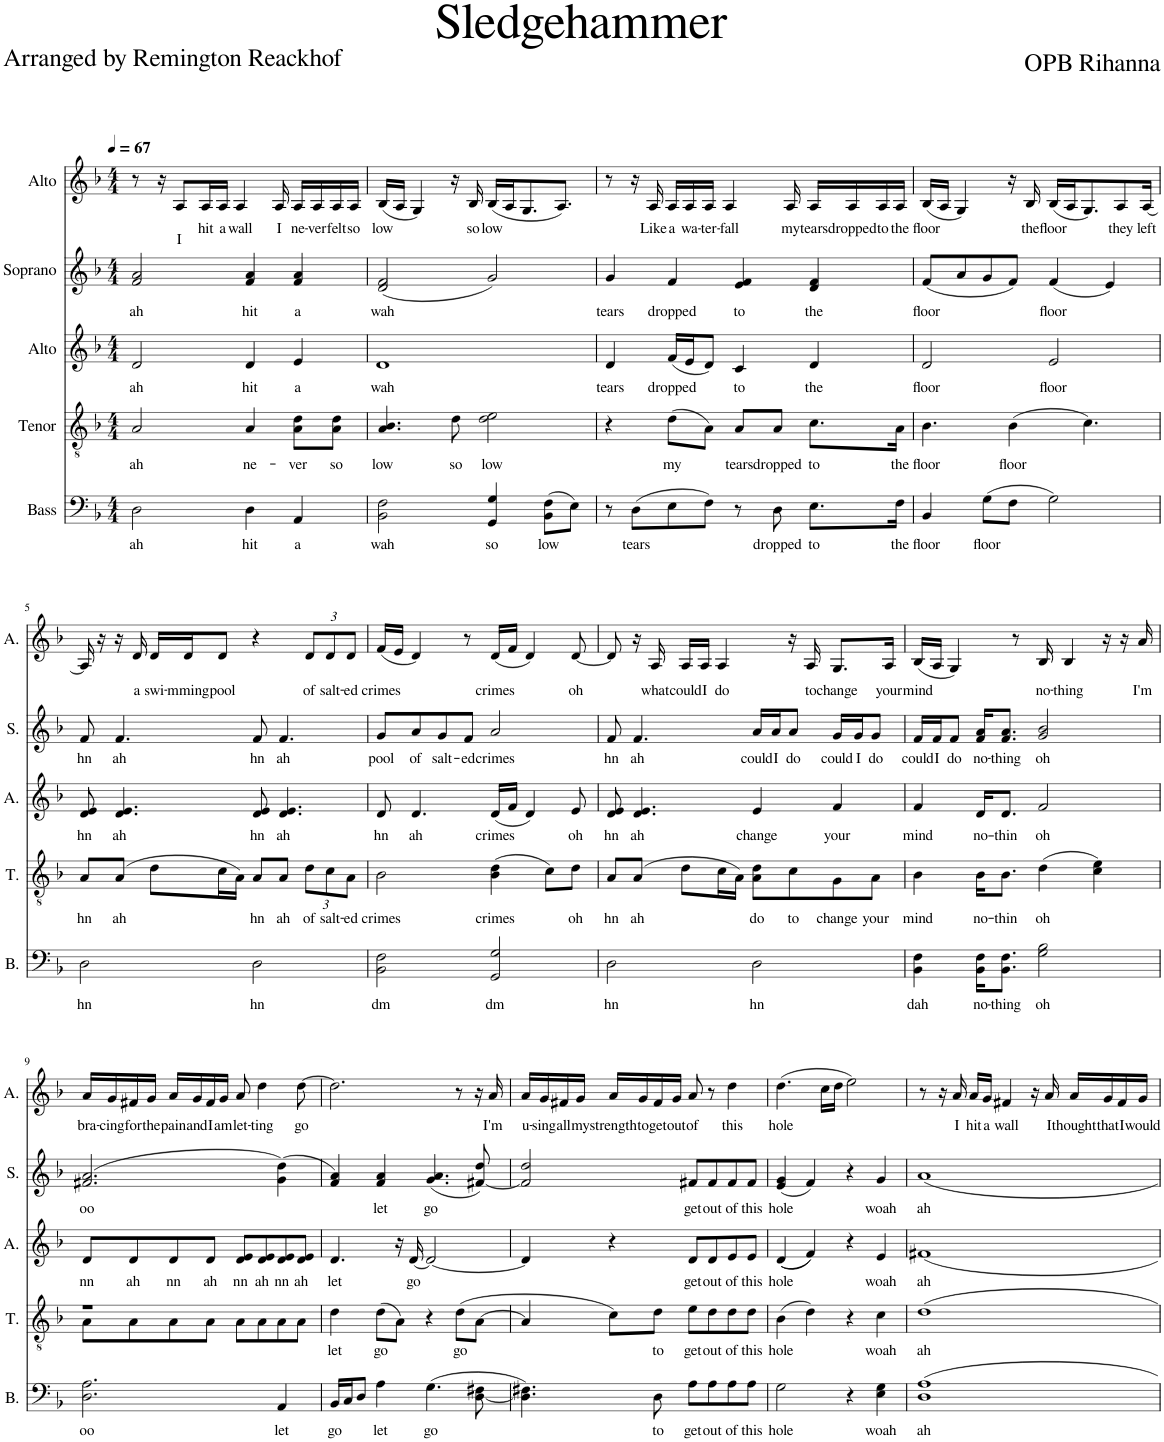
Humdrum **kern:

**kern	**text	**kern	**text	**kern	**text	**kern	**text	**kern	**text
*part5	*part5	*part4	*part4	*part3	*part3	*part2	*part2	*part1	*part1
*staff5	*staff5	*staff4	*staff4	*staff3	*staff3	*staff2	*staff2	*staff1	*staff1
*I"Bass	*	*I"Tenor	*	*I"Alto	*	*I"Soprano	*	*I"Alto	*
*I'B.	*	*I'T.	*	*I'A.	*	*I'S.	*	*I'A.	*
*clefF4	*	*clefGv2	*	*clefG2	*	*clefG2	*	*clefG2	*
*k[b-]	*	*k[b-]	*	*k[b-]	*	*k[b-]	*	*k[b-]	*
*M4/4	*	*M4/4	*	*M4/4	*	*M4/4	*	*M4/4	*
*MM67	*	*MM67	*	*MM67	*	*MM67	*	*MM67	*
=1	=1	=1	=1	=1	=1	=1	=1	=1	=1
!	!LO:LY:b	!	!LO:LY:b	!	!LO:LY:b	!	!LO:LY:b	!	!
2D\	ah	2A/	ah	2d/	ah	2f/ 2a/	ah	8r	.
.	.	.	.	.	.	.	.	16r	.
!	!	!	!	!	!	!	!	!	!LO:LY:b
.	.	.	.	.	.	.	.	8A/L	I
!	!	!	!	!	!	!	!	!	!LO:LY:b
.	.	.	.	.	.	.	.	16A/L	hit
!	!	!	!	!	!	!	!	!	!LO:LY:b
.	.	.	.	.	.	.	.	16A/JJ	a
!	!	!	!	!	!	!	!	!	!LO:LY:b
.	.	.	.	.	.	.	.	4A/	wall
!	!LO:LY:b	!	!LO:LY:b	!	!LO:LY:b	!	!LO:LY:b	!	!
4D\	hit	4A/	ne-	4d/	hit	4f/ 4a/	hit	.	.
!	!	!	!	!	!	!	!	!	!LO:LY:b
.	.	.	.	.	.	.	.	16A/	I
!	!LO:LY:b	!	!LO:LY:b	!	!LO:LY:b	!	!LO:LY:b	!	!LO:LY:b
4AA/	a	8A\ 8d\L	-ver	4e/	a	4f/ 4a/	a	16A/LL	ne-
!	!	!	!	!	!	!	!	!	!LO:LY:b
.	.	.	.	.	.	.	.	16A/	-ver
!	!	!	!LO:LY:b	!	!	!	!	!	!LO:LY:b
.	.	8A\ 8d\J	so	.	.	.	.	16A/	felt
!	!	!	!	!	!	!	!	!	!LO:LY:b
.	.	.	.	.	.	.	.	16A/JJ	so
=2	=2	=2	=2	=2	=2	=2	=2	=2	=2
!	!LO:LY:b	!	!LO:LY:b	!	!LO:LY:b	!	!LO:LY:b	!	!LO:LY:b
2BB-\ 2F\	wah	4.A/ 4.B-/	low	1d	wah	(2d/ 2f/	wah	(16B-/LL	low
.	.	.	.	.	.	.	.	16A/JJ	.
.	.	.	.	.	.	.	.	4G/)	.
!	!	!	!LO:LY:b	!	!	!	!	!	!
.	.	8d\	so	.	.	.	.	16r	.
!	!	!	!	!	!	!	!	!	!LO:LY:b
.	.	.	.	.	.	.	.	16B-/	so
!	!LO:LY:b	!	!LO:LY:b	!	!	!	!	!	!LO:LY:b
4GG/ 4G/	so	2d\ 2e\	low	.	.	2g/)	.	(16B-/LL	low
.	.	.	.	.	.	.	.	16A/J	.
.	.	.	.	.	.	.	.	8.G/	.
!	!LO:LY:b	!	!	!	!	!	!	!	!
(8BB-\ 8F\L	low	.	.	.	.	.	.	.	.
.	.	.	.	.	.	.	.	8.A/J)	.
8E\J)	.	.	.	.	.	.	.	.	.
=3	=3	=3	=3	=3	=3	=3	=3	=3	=3
!	!	!	!	!	!LO:LY:b	!	!LO:LY:b	!	!
8r	.	4r	.	4d/	tears	4g/	tears	8r	.
!	!LO:LY:b	!	!	!	!	!	!	!	!
(8D\L	tears	.	.	.	.	.	.	16r	.
!	!	!	!	!	!	!	!	!	!LO:LY:b
.	.	.	.	.	.	.	.	16A/	Like
!	!	!	!LO:LY:b	!	!LO:LY:b	!	!LO:LY:b	!	!LO:LY:b
8E\	.	(8d\L	my	(16f/LL	dropped	4f/	dropped	16A/LL	a
!	!	!	!	!	!	!	!	!	!LO:LY:b
.	.	.	.	16e/J	.	.	.	16A/	wa-
!	!	!	!	!	!	!	!	!	!LO:LY:b
8F\J)	.	8A\J)	.	8d/J)	.	.	.	16A/JJ	-ter-
!	!	!	!	!	!	!	!	!	!LO:LY:b
.	.	.	.	.	.	.	.	4A/	-fall
!	!	!	!LO:LY:b	!	!LO:LY:b	!	!LO:LY:b	!	!
8r	.	8A/L	tears	4c/	to	4e/ 4f/	to	.	.
!	!LO:LY:b	!	!LO:LY:b	!	!	!	!	!	!
8D\	dropped	8A/J	dropped	.	.	.	.	.	.
!	!	!	!	!	!	!	!	!	!LO:LY:b
.	.	.	.	.	.	.	.	16A/	my
!	!LO:LY:b	!	!LO:LY:b	!	!LO:LY:b	!	!LO:LY:b	!	!LO:LY:b
8.E\L	to	8.c\L	to	4d/	the	4d/ 4f/	the	16A/LL	tears
!	!	!	!	!	!	!	!	!	!LO:LY:b
.	.	.	.	.	.	.	.	16A/	dropped
!	!	!	!	!	!	!	!	!	!LO:LY:b
.	.	.	.	.	.	.	.	16A/	to
!	!LO:LY:b	!	!LO:LY:b	!	!	!	!	!	!LO:LY:b
16F\Jk	the	16A\Jk	the	.	.	.	.	16A/JJ	the
=4	=4	=4	=4	=4	=4	=4	=4	=4	=4
!	!LO:LY:b	!	!LO:LY:b	!	!LO:LY:b	!	!LO:LY:b	!	!LO:LY:b
4BB-/	floor	4.B-\	floor	2d/	floor	(8f/L	floor	(16B-/LL	floor
.	.	.	.	.	.	.	.	16A/JJ	.
.	.	.	.	.	.	8a/	.	4G/)	.
!	!LO:LY:b	!	!	!	!	!	!	!	!
(8G\L	floor	.	.	.	.	8g/	.	.	.
!	!	!	!LO:LY:b	!	!	!	!	!	!
8F\J	.	(4B-\	floor	.	.	8f/J)	.	16r	.
!	!	!	!	!	!	!	!	!	!LO:LY:b
.	.	.	.	.	.	.	.	16B-/	the
!	!	!	!	!	!LO:LY:b	!	!LO:LY:b	!	!LO:LY:b
2G\)	.	.	.	2e/	floor	(4f/	floor	(16B-/LL	floor
.	.	.	.	.	.	.	.	16A/J	.
.	.	4.c\)	.	.	.	.	.	8.G/)	.
.	.	.	.	.	.	4e/)	.	.	.
!	!	!	!	!	!	!	!	!	!LO:LY:b
.	.	.	.	.	.	.	.	8A/	they
!	!	!	!	!	!	!	!	!	!LO:LY:b
.	.	.	.	.	.	.	.	[16A/Jk	left
!!LO:LB:g=z
=5	=5	=5	=5	=5	=5	=5	=5	=5	=5
!	!LO:LY:b	!	!LO:LY:b	!	!LO:LY:b	!	!LO:LY:b	!	!
2D\	hn	8A/L	hn	8d/ 8e/	hn	8f/	hn	16A/]	.
.	.	.	.	.	.	.	.	16r	.
!	!	!	!LO:LY:b	!	!LO:LY:b	!	!LO:LY:b	!	!
.	.	(8A/J	ah	4.d/ 4.e/	ah	4.f/	ah	16r	.
!	!	!	!	!	!	!	!	!	!LO:LY:b
.	.	.	.	.	.	.	.	16d/	a
!	!	!	!	!	!	!	!	!	!LO:LY:b
.	.	8d\L	.	.	.	.	.	16d/LL	swi-
!	!	!	!	!	!	!	!	!	!LO:LY:b
.	.	.	.	.	.	.	.	16d/J	-mming
!	!	!	!	!	!	!	!	!	!LO:LY:b
.	.	16c\L	.	.	.	.	.	8d/J	pool
.	.	16A\JJ)	.	.	.	.	.	.	.
!	!LO:LY:b	!	!LO:LY:b	!	!LO:LY:b	!	!LO:LY:b	!	!
2D\	hn	8A/L	hn	8d/ 8e/	hn	8f/	hn	4r	.
!	!	!	!LO:LY:b	!	!LO:LY:b	!	!LO:LY:b	!	!
.	.	8A/J	ah	4.d/ 4.e/	ah	4.f/	ah	.	.
*	*	*Xbrackettup	*	*	*	*	*	*	*
!	!	!	!LO:LY:b	!	!	!	!	!	!
*	*	*	*	*	*	*	*	*Xbrackettup	*
!	!	!	!	!	!	!	!	!	!LO:LY:b
.	.	12d\L	of	.	.	.	.	12d/L	of
!	!	!	!LO:LY:b	!	!	!	!	!	!LO:LY:b
.	.	12c\	salt-	.	.	.	.	12d/	salt-
!	!	!	!LO:LY:b	!	!	!	!	!	!LO:LY:b
.	.	12A\J	-ed	.	.	.	.	12d/J	-ed
=6	=6	=6	=6	=6	=6	=6	=6	=6	=6
!	!LO:LY:b	!	!LO:LY:b	!	!LO:LY:b	!	!LO:LY:b	!	!LO:LY:b
2BB-\ 2F\	dm	2B-\	crimes	8d/	hn	8g/L	pool	(16f/LL	crimes
.	.	.	.	.	.	.	.	16e/JJ	.
!	!	!	!	!	!LO:LY:b	!	!LO:LY:b	!	!
.	.	.	.	4.d/	ah	8a/	of	4d/)	.
!	!	!	!	!	!	!	!LO:LY:b	!	!
.	.	.	.	.	.	8g/	salt-	.	.
!	!	!	!	!	!	!	!LO:LY:b	!	!
.	.	.	.	.	.	8f/J	-ed	8r	.
!	!LO:LY:b	!	!LO:LY:b	!	!LO:LY:b	!	!LO:LY:b	!	!LO:LY:b
2GG/ 2G/	dm	(4B-\ 4d\	crimes	(16d/LL	crimes	2a/	crimes	(16d/LL	crimes
.	.	.	.	16f/JJ	.	.	.	16f/JJ	.
.	.	.	.	4d/)	.	.	.	4d/)	.
.	.	8c\L)	.	.	.	.	.	.	.
!	!	!	!LO:LY:b	!	!LO:LY:b	!	!	!	!LO:LY:b
.	.	8d\J	oh	8e/	oh	.	.	[8d/	oh
=7	=7	=7	=7	=7	=7	=7	=7	=7	=7
!	!LO:LY:b	!	!LO:LY:b	!	!LO:LY:b	!	!LO:LY:b	!	!
2D\	hn	8A/L	hn	8d/ 8e/	hn	8f/	hn	8d/]	.
!	!	!	!LO:LY:b	!	!LO:LY:b	!	!LO:LY:b	!	!
.	.	(8A/J	ah	4.d/ 4.e/	ah	4.f/	ah	16r	.
!	!	!	!	!	!	!	!	!	!LO:LY:b
.	.	.	.	.	.	.	.	16A/	what
!	!	!	!	!	!	!	!	!	!LO:LY:b
.	.	8d\L	.	.	.	.	.	16A/LL	could
!	!	!	!	!	!	!	!	!	!LO:LY:b
.	.	.	.	.	.	.	.	16A/JJ	I
!	!	!	!	!	!	!	!	!	!LO:LY:b
.	.	16c\L	.	.	.	.	.	4A/	do
.	.	16A\JJ)	.	.	.	.	.	.	.
!	!LO:LY:b	!	!LO:LY:b	!	!LO:LY:b	!	!LO:LY:b	!	!
2D\	hn	8A\ 8d\L	do	4e/	change	16a/LL	could	.	.
!	!	!	!	!	!	!	!LO:LY:b	!	!
.	.	.	.	.	.	16a/J	I	.	.
!	!	!	!LO:LY:b	!	!	!	!LO:LY:b	!	!
.	.	8c\	to	.	.	8a/J	do	16r	.
!	!	!	!	!	!	!	!	!	!LO:LY:b
.	.	.	.	.	.	.	.	16A/	to
!	!	!	!LO:LY:b	!	!LO:LY:b	!	!LO:LY:b	!	!LO:LY:b
.	.	8G\	change	4f/	your	16g/LL	could	8.G/L	change
!	!	!	!	!	!	!	!LO:LY:b	!	!
.	.	.	.	.	.	16g/J	I	.	.
!	!	!	!LO:LY:b	!	!	!	!LO:LY:b	!	!
.	.	8A\J	your	.	.	8g/J	do	.	.
!	!	!	!	!	!	!	!	!	!LO:LY:b
.	.	.	.	.	.	.	.	16A/Jk	your
=8	=8	=8	=8	=8	=8	=8	=8	=8	=8
!	!LO:LY:b	!	!LO:LY:b	!	!LO:LY:b	!	!LO:LY:b	!	!LO:LY:b
4BB-\ 4F\	dah	4B-\	mind	4f/	mind	16f/LL	could	(16B-/LL	mind
!	!	!	!	!	!	!	!LO:LY:b	!	!
.	.	.	.	.	.	16f/J	I	16A/JJ	.
!	!	!	!	!	!	!	!LO:LY:b	!	!
.	.	.	.	.	.	8f/J	do	4G/)	.
!	!LO:LY:b	!	!LO:LY:b	!	!LO:LY:b	!	!LO:LY:b	!	!
16BB-\ 16F\KL	no-	16B-\KL	no-	16d/KL	no-	16f/ 16a/KL	no-	.	.
!	!LO:LY:b	!	!LO:LY:b	!	!LO:LY:b	!	!LO:LY:b	!	!
8.BB-\ 8.F\J	-thing	8.B-\J	-thin	8.d/J	-thin	8.f/ 8.a/J	-thing	.	.
.	.	.	.	.	.	.	.	8r	.
!	!LO:LY:b	!	!LO:LY:b	!	!LO:LY:b	!	!LO:LY:b	!	!LO:LY:b
2G\ 2B-\	oh	(4d\	oh	2f/	oh	2g/ 2b-/	oh	16B-/	no-
!	!	!	!	!	!	!	!	!	!LO:LY:b
.	.	.	.	.	.	.	.	4B-/	-thing
.	.	4c\ 4e\)	.	.	.	.	.	.	.
.	.	.	.	.	.	.	.	16r	.
.	.	.	.	.	.	.	.	16r	.
!	!	!	!	!	!	!	!	!	!LO:LY:b
.	.	.	.	.	.	.	.	16a/	I'm
!!LO:LB:g=z
=9	=9	=9	=9	=9	=9	=9	=9	=9	=9
!	!LO:LY:b	!	!	!	!LO:LY:b	!	!LO:LY:b	!	!LO:LY:b
*	*	*^	*	*	*	*	*	*	*
2.D\ 2.A\	oo	1r	8A\L	.	8d/L	nn	(2.f#X/ 2.a/	oo	16a/LL	bra-
!	!	!	!	!	!	!	!	!	!	!LO:LY:b
.	.	.	.	.	.	.	.	.	16g/	-cing
!	!	!	!	!	!	!LO:LY:b	!	!	!	!LO:LY:b
.	.	.	8A\	.	8d/	ah	.	.	16f#X/	for
!	!	!	!	!	!	!	!	!	!	!LO:LY:b
.	.	.	.	.	.	.	.	.	16g/JJ	the
!	!	!	!	!	!	!LO:LY:b	!	!	!	!LO:LY:b
.	.	.	8A\	.	8d/	nn	.	.	16a/LL	pain
!	!	!	!	!	!	!	!	!	!	!LO:LY:b
.	.	.	.	.	.	.	.	.	16g/	and
!	!	!	!	!	!	!LO:LY:b	!	!	!	!LO:LY:b
.	.	.	8A\J	.	8d/J	ah	.	.	16f#/	I
!	!	!	!	!	!	!	!	!	!	!LO:LY:b
.	.	.	.	.	.	.	.	.	16g/JJ	am
!	!	!	!	!	!	!LO:LY:b	!	!	!	!LO:LY:b
.	.	.	8A\L	.	8d/ 8e/L	nn	.	.	8a/	let-
!	!	!	!	!	!	!LO:LY:b	!	!	!	!LO:LY:b
.	.	.	8A\	.	8d/ 8e/	ah	.	.	4dd\	-ting
!	!LO:LY:b	!	!	!	!	!LO:LY:b	!	!	!	!
4AA/	let	.	8A\	.	8d/ 8e/	nn	(4g\ 4dd\)	.	.	.
!	!	!	!	!	!	!LO:LY:b	!	!	!	!LO:LY:b
.	.	.	8A\J	.	8d/ 8e/J	ah	.	.	[8dd\	go
=10	=10	=10	=10	=10	=10	=10	=10	=10	=10	=10
!	!LO:LY:b	!	!	!LO:LY:b	!	!LO:LY:b	!	!	!	!
*	*	*v	*v	*	*	*	*	*	*	*
16BB-/LL	go	4d\	let	4.d/	let	4f/ 4a/)	.	2.dd\]	.
16C/J	.	.	.	.	.	.	.	.	.
8D/J	.	.	.	.	.	.	.	.	.
!	!LO:LY:b	!	!LO:LY:b	!	!	!	!LO:LY:b	!	!
4A\	let	(8d\L	go	.	.	4f/ 4a/	let	.	.
.	.	8A\J)	.	16r	.	.	.	.	.
!	!	!	!	!	!LO:LY:b	!	!	!	!
.	.	.	.	[16d/	go	.	.	.	.
!	!LO:LY:b	!	!	!	!	!	!LO:LY:b	!	!
(4.G\	go	4r	.	2d/_	.	(4.g/ 4.a/	go	.	.
!	!	!	!LO:LY:b	!	!	!	!	!	!
.	.	(8d\L	go	.	.	.	.	8r	.
[8D\ 8F#X\	.	[8A\J	.	.	.	[8f#X/ 8dd/)	.	16r	.
!	!	!	!	!	!	!	!	!	!LO:LY:b
.	.	.	.	.	.	.	.	16a/	I'm
=11	=11	=11	=11	=11	=11	=11	=11	=11	=11
!	!	!	!	!	!	!	!	!	!LO:LY:b
4.D\] 4.F#X\)	.	4A/]	.	4d/]	.	2f#/] 2dd/	.	16a/LL	u-
!	!	!	!	!	!	!	!	!	!LO:LY:b
.	.	.	.	.	.	.	.	16g/	-sing
!	!	!	!	!	!	!	!	!	!LO:LY:b
.	.	.	.	.	.	.	.	16f#X/	all
!	!	!	!	!	!	!	!	!	!LO:LY:b
.	.	.	.	.	.	.	.	16g/JJ	my
!	!	!	!	!	!	!	!	!	!LO:LY:b
.	.	8c\L)	.	4r	.	.	.	16a/LL	strength
!	!	!	!	!	!	!	!	!	!LO:LY:b
.	.	.	.	.	.	.	.	16g/	to
!	!LO:LY:b	!	!LO:LY:b	!	!	!	!	!	!LO:LY:b
8D\	to	8d\J	to	.	.	.	.	16f#/	get
!	!	!	!	!	!	!	!	!	!LO:LY:b
.	.	.	.	.	.	.	.	16g/JJ	out
!	!LO:LY:b	!	!LO:LY:b	!	!LO:LY:b	!	!LO:LY:b	!	!LO:LY:b
8A\L	get	8e\L	get	8d/L	get	8f#X/L	get	8a/	of
!	!LO:LY:b	!	!LO:LY:b	!	!LO:LY:b	!	!LO:LY:b	!	!
8A\	out	8d\	out	8d/	out	8f#/	out	8r	.
!	!LO:LY:b	!	!LO:LY:b	!	!LO:LY:b	!	!LO:LY:b	!	!LO:LY:b
8A\	of	8d\	of	8e/	of	8f#/	of	4dd\	this
!	!LO:LY:b	!	!LO:LY:b	!	!LO:LY:b	!	!LO:LY:b	!	!
8A\J	this	8d\J	this	8e/J	this	8f#/J	this	.	.
=12	=12	=12	=12	=12	=12	=12	=12	=12	=12
!	!LO:LY:b	!	!LO:LY:b	!	!LO:LY:b	!	!LO:LY:b	!	!LO:LY:b
2G\	hole	(4B-\	hole	((4d/	hole	(4e/ 4g/	hole	(4.dd\	hole
.	.	4d\)	.	4f/))	.	4f/)	.	.	.
.	.	.	.	.	.	.	.	16cc\LL	.
.	.	.	.	.	.	.	.	16dd\JJ	.
4r	.	4r	.	4r	.	4r	.	2ee\)	.
!	!LO:LY:b	!	!LO:LY:b	!	!LO:LY:b	!	!LO:LY:b	!	!
4E\ 4G\	woah	4c\	woah	4e/	woah	4g/	woah	.	.
=13	=13	=13	=13	=13	=13	=13	=13	=13	=13
!	!LO:LY:b	!	!LO:LY:b	!	!LO:LY:b	!	!LO:LY:b	!	!
1D 1A	ah	1d	ah	1f#X	ah	1a	ah	8r	.
.	.	.	.	.	.	.	.	16r	.
!	!	!	!	!	!	!	!	!	!LO:LY:b
.	.	.	.	.	.	.	.	16a/	I
!	!	!	!	!	!	!	!	!	!LO:LY:b
.	.	.	.	.	.	.	.	16a/LL	hit
!	!	!	!	!	!	!	!	!	!LO:LY:b
.	.	.	.	.	.	.	.	16g/JJ	a
!	!	!	!	!	!	!	!	!	!LO:LY:b
.	.	.	.	.	.	.	.	4f#X/	wall
.	.	.	.	.	.	.	.	16r	.
!	!	!	!	!	!	!	!	!	!LO:LY:b
.	.	.	.	.	.	.	.	16a/	I
!	!	!	!	!	!	!	!	!	!LO:LY:b
.	.	.	.	.	.	.	.	16a/LL	thought
!	!	!	!	!	!	!	!	!	!LO:LY:b
.	.	.	.	.	.	.	.	16g/	that
!	!	!	!	!	!	!	!	!	!LO:LY:b
.	.	.	.	.	.	.	.	16f#/	I
!	!	!	!	!	!	!	!	!	!LO:LY:b
.	.	.	.	.	.	.	.	16g/JJ	would
=	=	=	=	=	=	=	=	=	=
*-	*-	*-	*-	*-	*-	*-	*-	*-	*-
